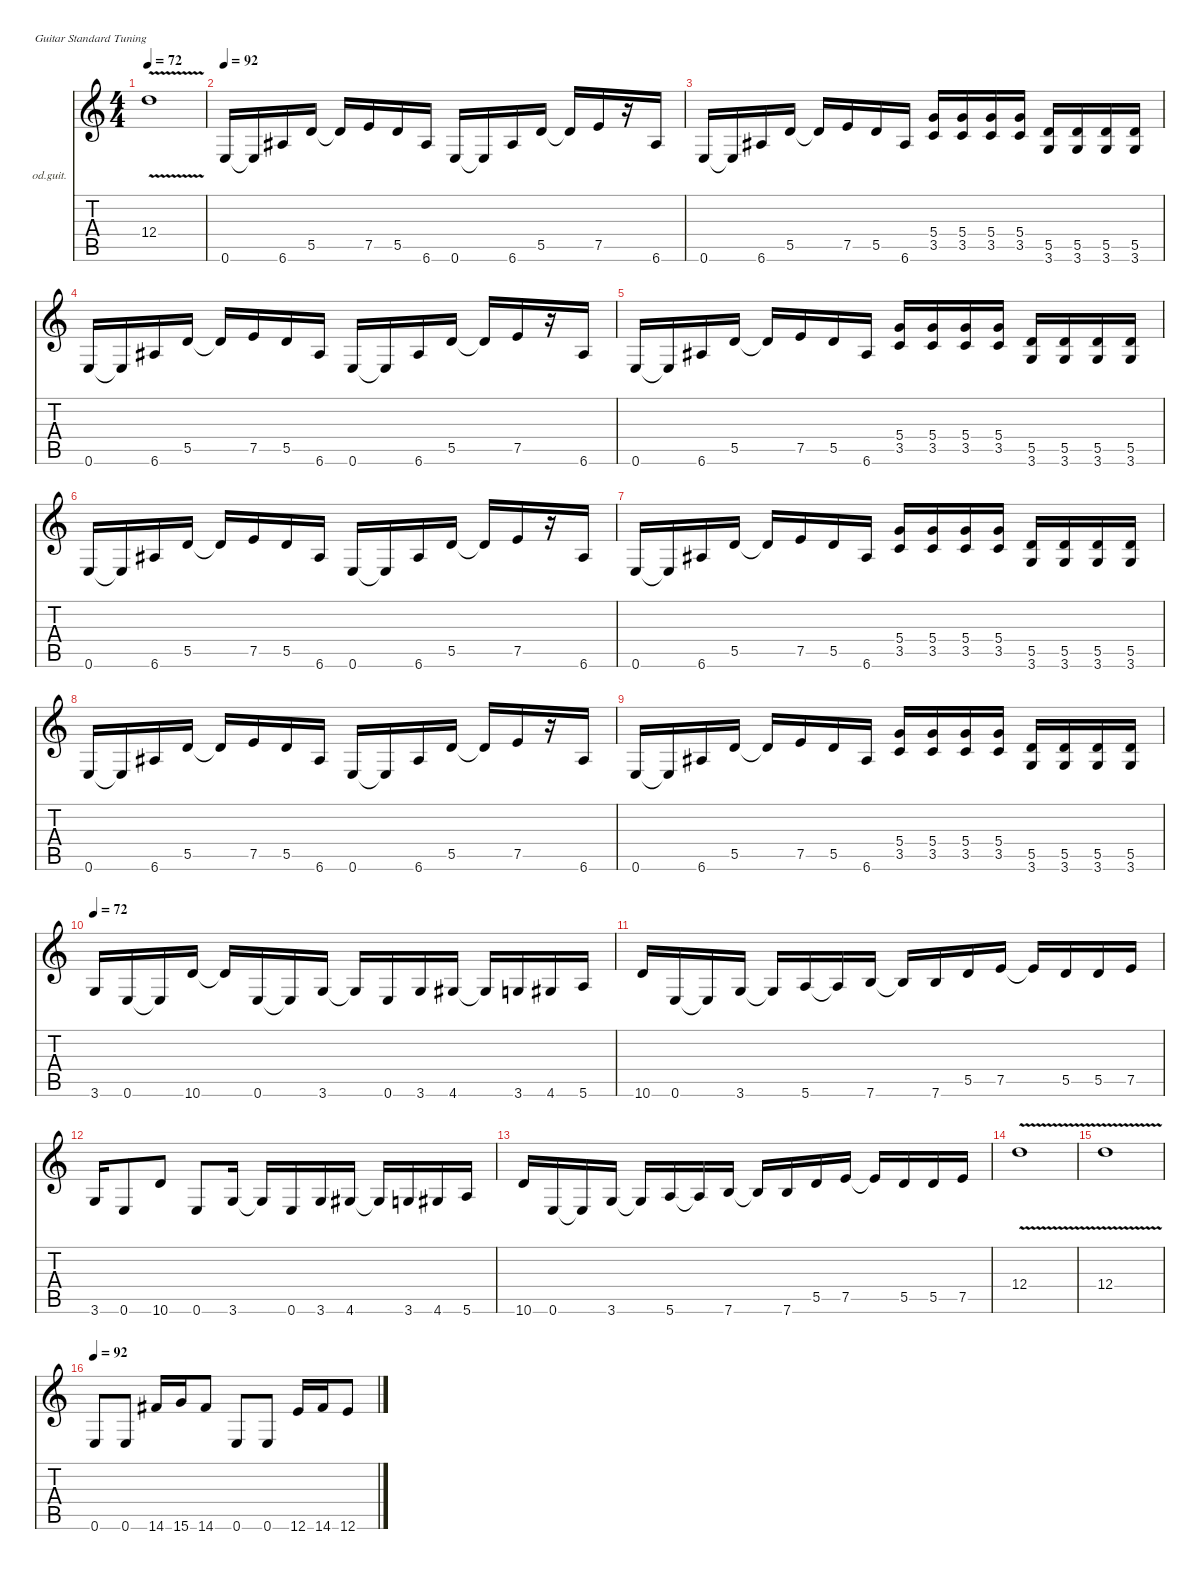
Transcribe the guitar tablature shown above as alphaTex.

\defaultSystemsLayout 4
\hideDynamics
\bracketExtendMode nobrackets
\firstSystemTrackNameOrientation horizontal
\otherSystemsTrackNameOrientation horizontal
\track ("giorgos" "od.guit.") {instrument overdrivenguitar}
\staff {score tabs}
\tuning (E4 B3 G3 D3 A2 E2)
\ts (4 4)
\tempo 72
\clef g2
\ks c
12.4{v}.1{dy f beam Down} |
\tempo 92
0.6.16{beam Up} 0.6{t}.16{beam Up} 6.6{acc #}.16{beam Up} 5.5.16{beam Up} 5.5{t}.16{beam Up} 7.5.16{beam Up} 5.5.16{beam Up} 6.6{acc #}.16{beam Up} 0.6.16{beam Up} 0.6{t}.16{beam Up} 6.6{acc #}.16{beam Up} 5.5.16{beam Up} 5.5{t}.16{beam Up} 7.5.16{beam Up} r.16{beam Up} 6.6{acc #}.16{beam Up} |
0.6.16{beam Up} 0.6{t}.16{beam Up} 6.6{acc #}.16{beam Up} 5.5.16{beam Up} 5.5{t}.16{beam Up} 7.5.16{beam Up} 5.5.16{beam Up} 6.6{acc #}.16{beam Up} (5.4 3.5).16{beam Up} (5.4 3.5).16{beam Up} (5.4 3.5).16{beam Up} (5.4 3.5).16{beam Up} (5.5 3.6).16{beam Up} (5.5 3.6).16{beam Up} (5.5 3.6).16{beam Up} (5.5 3.6).16{beam Up} |
0.6.16{beam Up} 0.6{t}.16{beam Up} 6.6{acc #}.16{beam Up} 5.5.16{beam Up} 5.5{t}.16{beam Up} 7.5.16{beam Up} 5.5.16{beam Up} 6.6{acc #}.16{beam Up} 0.6.16{beam Up} 0.6{t}.16{beam Up} 6.6{acc #}.16{beam Up} 5.5.16{beam Up} 5.5{t}.16{beam Up} 7.5.16{beam Up} r.16{beam Up} 6.6{acc #}.16{beam Up} |
0.6.16{beam Up} 0.6{t}.16{beam Up} 6.6{acc #}.16{beam Up} 5.5.16{beam Up} 5.5{t}.16{beam Up} 7.5.16{beam Up} 5.5.16{beam Up} 6.6{acc #}.16{beam Up} (5.4 3.5).16{beam Up} (5.4 3.5).16{beam Up} (5.4 3.5).16{beam Up} (5.4 3.5).16{beam Up} (5.5 3.6).16{beam Up} (5.5 3.6).16{beam Up} (5.5 3.6).16{beam Up} (5.5 3.6).16{beam Up} |
0.6.16{beam Up} 0.6{t}.16{beam Up} 6.6{acc #}.16{beam Up} 5.5.16{beam Up} 5.5{t}.16{beam Up} 7.5.16{beam Up} 5.5.16{beam Up} 6.6{acc #}.16{beam Up} 0.6.16{beam Up} 0.6{t}.16{beam Up} 6.6{acc #}.16{beam Up} 5.5.16{beam Up} 5.5{t}.16{beam Up} 7.5.16{beam Up} r.16{beam Up} 6.6{acc #}.16{beam Up} |
0.6.16{beam Up} 0.6{t}.16{beam Up} 6.6{acc #}.16{beam Up} 5.5.16{beam Up} 5.5{t}.16{beam Up} 7.5.16{beam Up} 5.5.16{beam Up} 6.6{acc #}.16{beam Up} (5.4 3.5).16{beam Up} (5.4 3.5).16{beam Up} (5.4 3.5).16{beam Up} (5.4 3.5).16{beam Up} (5.5 3.6).16{beam Up} (5.5 3.6).16{beam Up} (5.5 3.6).16{beam Up} (5.5 3.6).16{beam Up} |
0.6.16{beam Up} 0.6{t}.16{beam Up} 6.6{acc #}.16{beam Up} 5.5.16{beam Up} 5.5{t}.16{beam Up} 7.5.16{beam Up} 5.5.16{beam Up} 6.6{acc #}.16{beam Up} 0.6.16{beam Up} 0.6{t}.16{beam Up} 6.6{acc #}.16{beam Up} 5.5.16{beam Up} 5.5{t}.16{beam Up} 7.5.16{beam Up} r.16{beam Up} 6.6{acc #}.16{beam Up} |
0.6.16{beam Up} 0.6{t}.16{beam Up} 6.6{acc #}.16{beam Up} 5.5.16{beam Up} 5.5{t}.16{beam Up} 7.5.16{beam Up} 5.5.16{beam Up} 6.6{acc #}.16{beam Up} (5.4 3.5).16{beam Up} (5.4 3.5).16{beam Up} (5.4 3.5).16{beam Up} (5.4 3.5).16{beam Up} (5.5 3.6).16{beam Up} (5.5 3.6).16{beam Up} (5.5 3.6).16{beam Up} (5.5 3.6).16{beam Up} |
\tempo 72
3.6.16{beam Up} 0.6.16{beam Up} 0.6{t}.16{beam Up} 10.6.16{beam Up} 10.6{t}.16{beam Up} 0.6.16{beam Up} 0.6{t}.16{beam Up} 3.6.16{beam Up} 3.6{t}.16{beam Up} 0.6.16{beam Up} 3.6.16{beam Up} 4.6{acc #}.16{beam Up} 4.6{t acc #}.16{beam Up} 3.6.16{beam Up} 4.6{acc #}.16{beam Up} 5.6.16{beam Up} |
10.6.16{beam Up} 0.6.16{beam Up} 0.6{t}.16{beam Up} 3.6.16{beam Up} 3.6{t}.16{beam Up} 5.6.16{beam Up} 5.6{t}.16{beam Up} 7.6.16{beam Up} 7.6{t}.16{beam Up} 7.6.16{beam Up} 5.5.16{beam Up} 7.5.16{beam Up} 7.5{t}.16{beam Up} 5.5.16{beam Up} 5.5.16{beam Up} 7.5.16{beam Up} |
3.6.16{beam Up} 0.6.8{beam Up} 10.6.8{beam Up} 0.6.8{beam Up} 3.6.16{beam Up} 3.6{t}.16{beam Up} 0.6.16{beam Up} 3.6.16{beam Up} 4.6{acc #}.16{beam Up} 4.6{t acc #}.16{beam Up} 3.6.16{beam Up} 4.6{acc #}.16{beam Up} 5.6.16{beam Up} |
10.6.16{beam Up} 0.6.16{beam Up} 0.6{t}.16{beam Up} 3.6.16{beam Up} 3.6{t}.16{beam Up} 5.6.16{beam Up} 5.6{t}.16{beam Up} 7.6.16{beam Up} 7.6{t}.16{beam Up} 7.6.16{beam Up} 5.5.16{beam Up} 7.5.16{beam Up} 7.5{t}.16{beam Up} 5.5.16{beam Up} 5.5.16{beam Up} 7.5.16{beam Up} |
12.4{v}.1{beam Down} |
12.4{v}.1{beam Down} |
\tempo 92
0.6.8{beam Up} 0.6.8{beam Up} 14.6{acc #}.16{beam Up} 15.6.16{beam Up} 14.6{acc #}.8{beam Up} 0.6.8{beam Up} 0.6.8{beam Up} 12.6.16{beam Up} 14.6{acc #}.16{beam Up} 12.6.8{beam Up}
